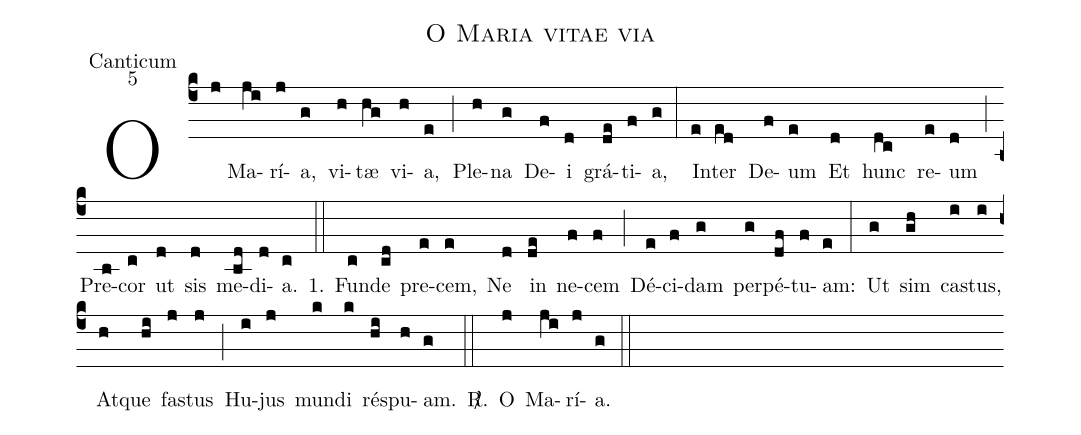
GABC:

name:O Maria vitae via;
office-part:Canticum;
mode:5;
%%
(c4) O(j) Ma(ji)rí(j)a,(g) vi(h)tæ(hg) vi(h)a,(e) (;) Ple(h)na(g) De(f)i(d) grá(de)ti(f)a,(g) (:) In(e)ter(ed) De(f)um(e) Et(d) hunc(dc) re(e)um(d) (;) Pre(b)cor(c) ut(d) sis(d) me(bd)di(d)a.(c) 1.(::) Fun(c)de(cd) pre(e)cem,(e) Ne(d) in(de) ne(f)cem(f) (;) Dé(e)ci(f)dam(g) per(g)pé(df)tu(f)am:(e) (:) Ut(g) sim(gh) ca(i)stus,(i) At(h)que(hi) fa(j)stus(j) (;) Hu(i)jus(j) mun(k)di(k) ré(hi)spu(h)am.(g) <sp>R/</sp>.(::) O(j) Ma(ji)rí(j)a.(g) (::)
